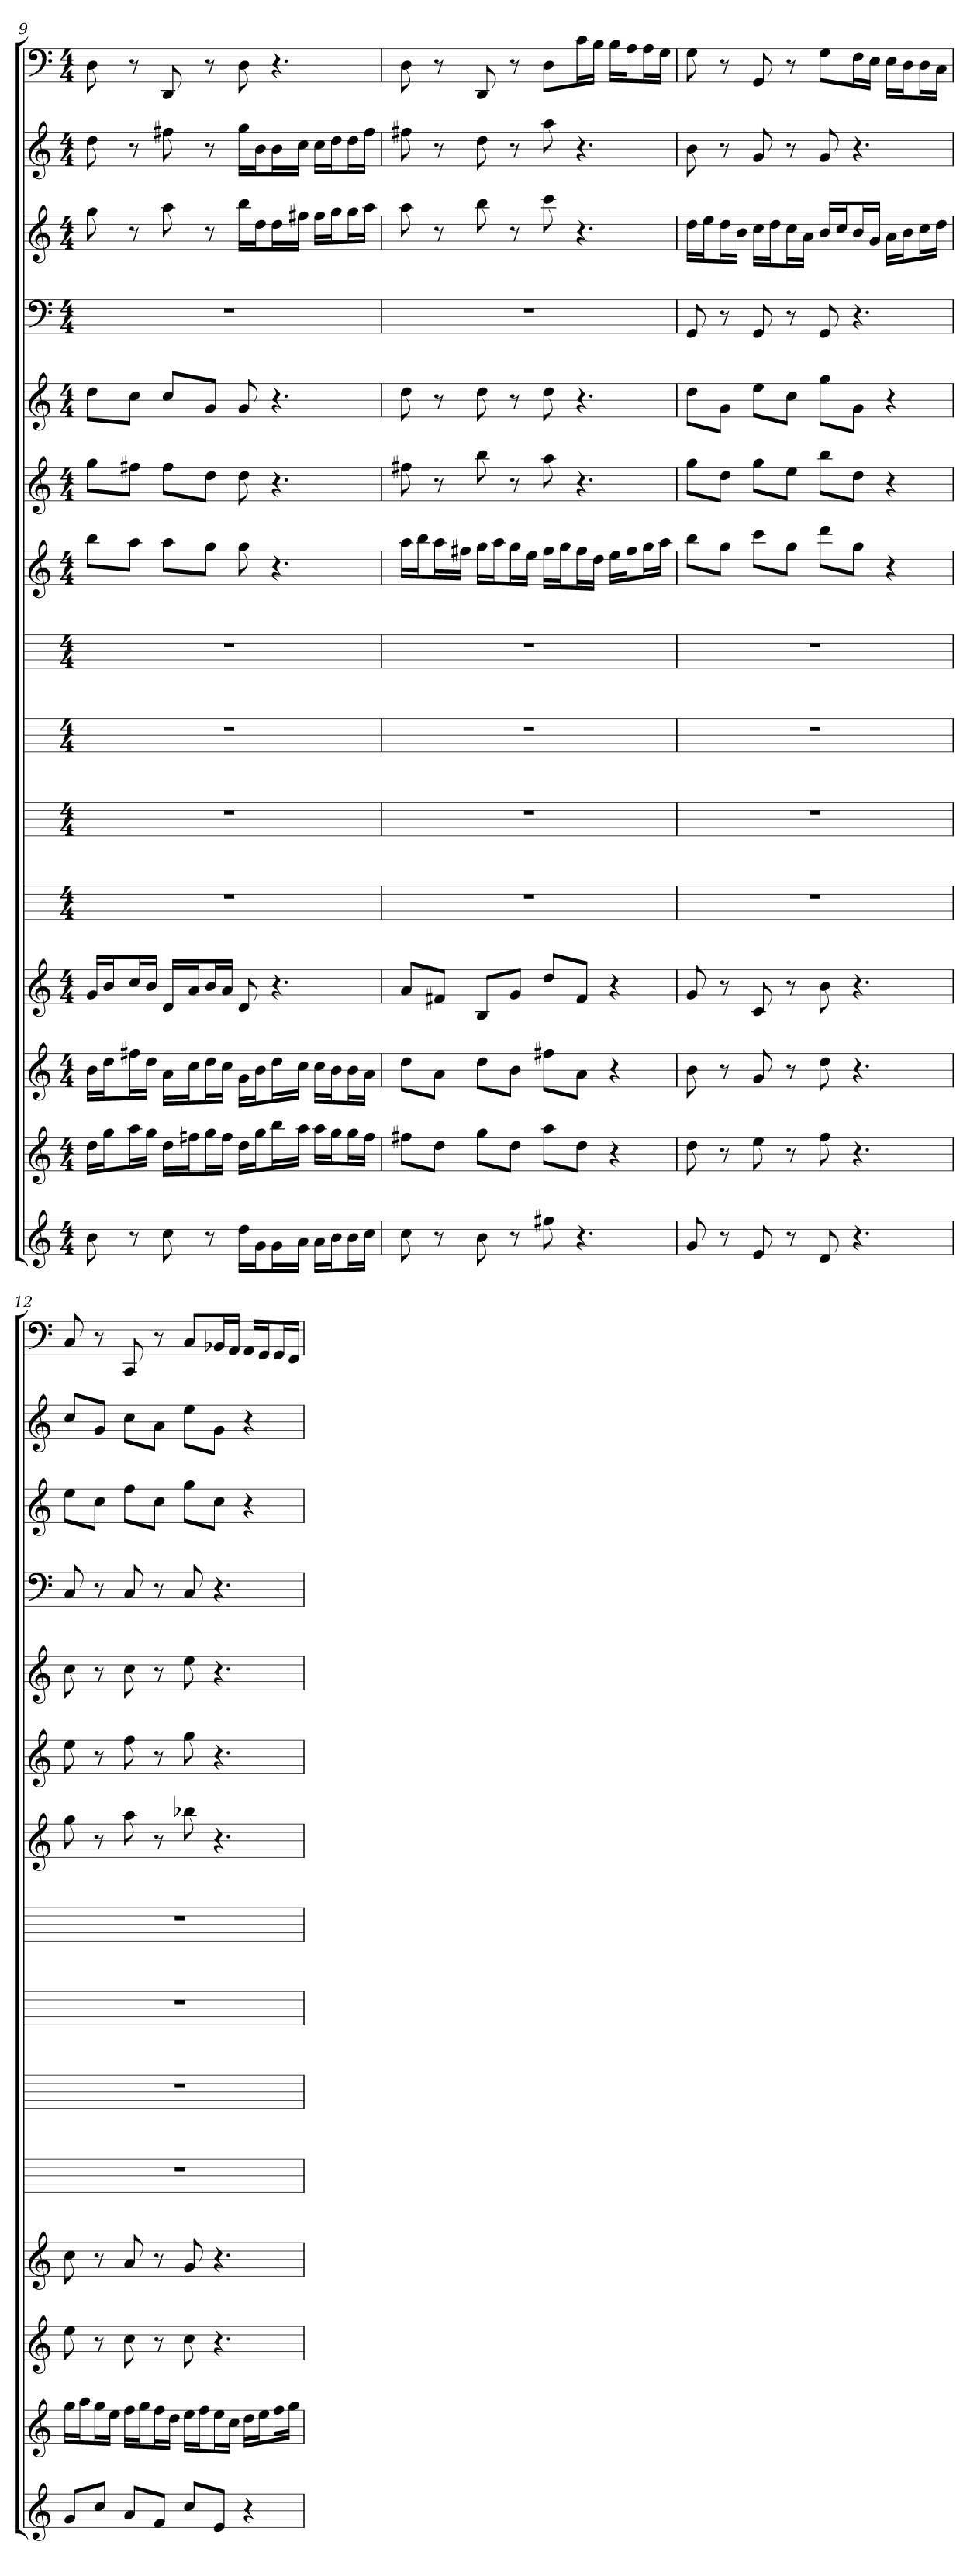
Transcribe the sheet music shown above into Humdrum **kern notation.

**kern	**kern	**kern	**kern	**kern	**kern	**kern	**kern	**kern	**kern	**kern	**kern	**kern	**kern	**kern
*part15	*part14	*part13	*part12	*part11	*part10	*part9	*part8	*part7	*part6	*part5	*part4	*part3	*part2	*part1
*staff15	*staff14	*staff13	*staff12	*staff11	*staff10	*staff9	*staff8	*staff7	*staff6	*staff5	*staff4	*staff3	*staff2	*staff1
*k[]	*k[]	*k[]	*k[]	*k[]	*k[]	*k[]	*k[]	*k[]	*k[]	*k[]	*k[]	*k[]	*k[]	*k[]
*C:	*C:	*C:	*C:	*C:	*C:	*C:	*C:	*C:	*C:	*C:	*C:	*C:	*C:	*C:
*M4/4	*M4/4	*M4/4	*M4/4	*M4/4	*M4/4	*M4/4	*M4/4	*M4/4	*M4/4	*M4/4	*M4/4	*M4/4	*M4/4	*M4/4
=9	=9	=9	=9	=9	=9	=9	=9	=9	=9	=9	=9	=9	=9	=9
8b	16ddLL	16bLL	16gLL	1r	1r	1r	1r	8bbL	8ggL	8ddL	1r	8gg	8dd	8D
.	16ggJ	16ddJ	16bJ	.	.	.	.	.	.	.	.	.	.	.
8r	16aaL	16ff#XL	16ccL	.	.	.	.	8aaJ	8ff#XJ	8ccJ	.	8r	8r	8r
.	16ggJJ	16ddJJ	16bJJ	.	.	.	.	.	.	.	.	.	.	.
8cc	16ddLL	16aLL	16dLL	.	.	.	.	8aaL	8ff#L	8ccL	.	8aa	8ff#X	8DD
.	16ff#XJ	16ccJ	16aJ	.	.	.	.	.	.	.	.	.	.	.
8r	16ggL	16ddL	16bL	.	.	.	.	8ggJ	8ddJ	8gJ	.	8r	8r	8r
.	16ff#JJ	16ccJJ	16aJJ	.	.	.	.	.	.	.	.	.	.	.
16ddLL	16ddLL	16gLL	8d	.	.	.	.	8gg	8dd	8g	.	16bbLL	16ggLL	8D
16gJ	16ggJ	16bJ	.	.	.	.	.	.	.	.	.	16ddJ	16bJ	.
16gL	16bbL	16ddL	4.r	.	.	.	.	4.r	4.r	4.r	.	16ddL	16bL	4.r
16aJJ	16aaJJ	16ccJJ	.	.	.	.	.	.	.	.	.	16ff#XJJ	16ccJJ	.
16aLL	16aaLL	16ccLL	.	.	.	.	.	.	.	.	.	16ff#LL	16ccLL	.
16bJ	16ggJ	16bJ	.	.	.	.	.	.	.	.	.	16ggJ	16ddJ	.
16bL	16ggL	16bL	.	.	.	.	.	.	.	.	.	16ggL	16ddL	.
16ccJJ	16ff#JJ	16aJJ	.	.	.	.	.	.	.	.	.	16aaJJ	16ff#JJ	.
=10	=10	=10	=10	=10	=10	=10	=10	=10	=10	=10	=10	=10	=10	=10
8cc	8ff#XL	8ddL	8aL	1r	1r	1r	1r	16aaLL	8ff#X	8dd	1r	8aa	8ff#X	8D
.	.	.	.	.	.	.	.	16bbJ	.	.	.	.	.	.
8r	8ddJ	8aJ	8f#XJ	.	.	.	.	16aaL	8r	8r	.	8r	8r	8r
.	.	.	.	.	.	.	.	16ff#XJJ	.	.	.	.	.	.
8b	8ggL	8ddL	8BL	.	.	.	.	16ggLL	8bb	8dd	.	8bb	8dd	8DD
.	.	.	.	.	.	.	.	16aaJ	.	.	.	.	.	.
8r	8ddJ	8bJ	8gJ	.	.	.	.	16ggL	8r	8r	.	8r	8r	8r
.	.	.	.	.	.	.	.	16eeJJ	.	.	.	.	.	.
8ff#X	8aaL	8ff#XL	8ddL	.	.	.	.	16ff#LL	8aa	8dd	.	8ccc	8aa	8DL
.	.	.	.	.	.	.	.	16ggJ	.	.	.	.	.	.
4.r	8ddJ	8aJ	8f#J	.	.	.	.	16ff#L	4.r	4.r	.	4.r	4.r	16cL
.	.	.	.	.	.	.	.	16ddJJ	.	.	.	.	.	16BJJ
.	4r	4r	4r	.	.	.	.	16eeLL	.	.	.	.	.	16BLL
.	.	.	.	.	.	.	.	16ff#J	.	.	.	.	.	16AJ
.	.	.	.	.	.	.	.	16ggL	.	.	.	.	.	16AL
.	.	.	.	.	.	.	.	16aaJJ	.	.	.	.	.	16GJJ
=11	=11	=11	=11	=11	=11	=11	=11	=11	=11	=11	=11	=11	=11	=11
8g	8dd	8b	8g	1r	1r	1r	1r	8bbL	8ggL	8ddL	8GG	16ddLL	8b	8G
.	.	.	.	.	.	.	.	.	.	.	.	16eeJ	.	.
8r	8r	8r	8r	.	.	.	.	8ggJ	8ddJ	8gJ	8r	16ddL	8r	8r
.	.	.	.	.	.	.	.	.	.	.	.	16bJJ	.	.
8e	8ee	8g	8c	.	.	.	.	8cccL	8ggL	8eeL	8GG	16ccLL	8g	8GG
.	.	.	.	.	.	.	.	.	.	.	.	16ddJ	.	.
8r	8r	8r	8r	.	.	.	.	8ggJ	8eeJ	8ccJ	8r	16ccL	8r	8r
.	.	.	.	.	.	.	.	.	.	.	.	16aJJ	.	.
8d	8ff	8dd	8b	.	.	.	.	8dddL	8bbL	8ggL	8GG	16bLL	8g	8GL
.	.	.	.	.	.	.	.	.	.	.	.	16ccJ	.	.
4.r	4.r	4.r	4.r	.	.	.	.	8ggJ	8ddJ	8gJ	4.r	16bL	4.r	16FL
.	.	.	.	.	.	.	.	.	.	.	.	16gJJ	.	16EJJ
.	.	.	.	.	.	.	.	4r	4r	4r	.	16aLL	.	16ELL
.	.	.	.	.	.	.	.	.	.	.	.	16bJ	.	16DJ
.	.	.	.	.	.	.	.	.	.	.	.	16ccL	.	16DL
.	.	.	.	.	.	.	.	.	.	.	.	16ddJJ	.	16CJJ
=12	=12	=12	=12	=12	=12	=12	=12	=12	=12	=12	=12	=12	=12	=12
8gL	16ggLL	8ee	8cc	1r	1r	1r	1r	8gg	8ee	8cc	8C	8eeL	8ccL	8C
.	16aaJ	.	.	.	.	.	.	.	.	.	.	.	.	.
8ccJ	16ggL	8r	8r	.	.	.	.	8r	8r	8r	8r	8ccJ	8gJ	8r
.	16eeJJ	.	.	.	.	.	.	.	.	.	.	.	.	.
8aL	16ffLL	8cc	8a	.	.	.	.	8aa	8ff	8cc	8C	8ffL	8ccL	8CC
.	16ggJ	.	.	.	.	.	.	.	.	.	.	.	.	.
8fJ	16ffL	8r	8r	.	.	.	.	8r	8r	8r	8r	8ccJ	8aJ	8r
.	16ddJJ	.	.	.	.	.	.	.	.	.	.	.	.	.
8ccL	16eeLL	8cc	8g	.	.	.	.	8bb-X	8gg	8ee	8C	8ggL	8eeL	8CL
.	16ffJ	.	.	.	.	.	.	.	.	.	.	.	.	.
8eJ	16eeL	4.r	4.r	.	.	.	.	4.r	4.r	4.r	4.r	8ccJ	8gJ	16BB-XL
.	16ccJJ	.	.	.	.	.	.	.	.	.	.	.	.	16AAJJ
4r	16ddLL	.	.	.	.	.	.	.	.	.	.	4r	4r	16AALL
.	16eeJ	.	.	.	.	.	.	.	.	.	.	.	.	16GGJ
.	16ffL	.	.	.	.	.	.	.	.	.	.	.	.	16GGL
.	16ggJJ	.	.	.	.	.	.	.	.	.	.	.	.	16FFJJ
=	=	=	=	=	=	=	=	=	=	=	=	=	=	=
*-	*-	*-	*-	*-	*-	*-	*-	*-	*-	*-	*-	*-	*-	*-
